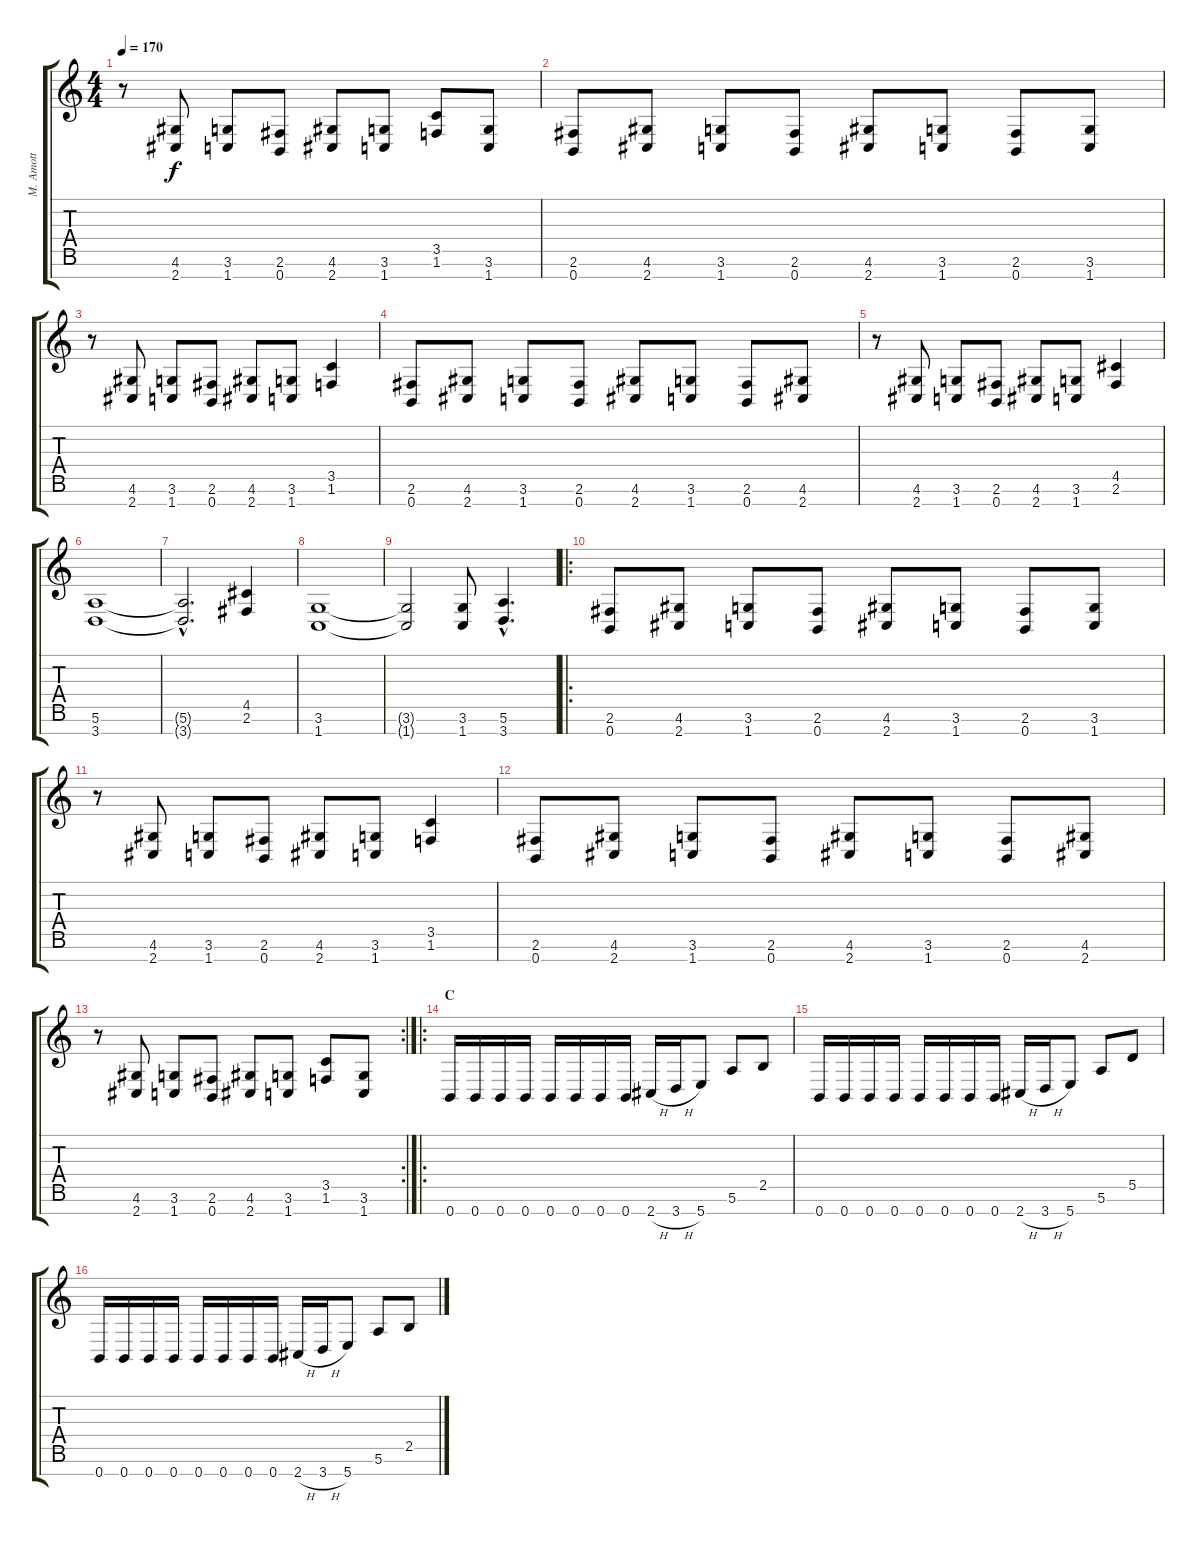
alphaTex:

\track ("M. Amott" "M. Amott") {instrument distortionguitar}
\staff {score tabs}
\tuning (E4 B3 G3 D3 A2 E2 B1) {hide}
\ts (4 4)
\tempo 170
\clef g2
\ks c
r.8{dy f} (4.6 2.7).8 (3.6 1.7).8 (2.6 0.7).8 (4.6 2.7).8 (3.6 1.7).8 (3.5 1.6).8 (3.6 1.7).8 |
(2.6 0.7).8 (4.6 2.7).8 (3.6 1.7).8 (2.6 0.7).8 (4.6 2.7).8 (3.6 1.7).8 (2.6 0.7).8 (3.6 1.7).8 |
r.8 (4.6 2.7).8 (3.6 1.7).8 (2.6 0.7).8 (4.6 2.7).8 (3.6 1.7).8 (3.5 1.6).4 |
(2.6 0.7).8 (4.6 2.7).8 (3.6 1.7).8 (2.6 0.7).8 (4.6 2.7).8 (3.6 1.7).8 (2.6 0.7).8 (4.6 2.7).8 |
r.8 (4.6 2.7).8 (3.6 1.7).8 (2.6 0.7).8 (4.6 2.7).8 (3.6 1.7).8 (4.5 2.6).4 |
(5.6 3.7).1 |
(5.6{hac t} 3.7{hac t}).2{d} (4.5 2.6).4 |
(3.6 1.7).1 |
(3.6{t} 1.7{t}).2 (3.6 1.7).8 (5.6{hac} 3.7{hac}).4{d} |
\ro
(2.6 0.7).8 (4.6 2.7).8 (3.6 1.7).8 (2.6 0.7).8 (4.6 2.7).8 (3.6 1.7).8 (2.6 0.7).8 (3.6 1.7).8 |
r.8 (4.6 2.7).8 (3.6 1.7).8 (2.6 0.7).8 (4.6 2.7).8 (3.6 1.7).8 (3.5 1.6).4 |
(2.6 0.7).8 (4.6 2.7).8 (3.6 1.7).8 (2.6 0.7).8 (4.6 2.7).8 (3.6 1.7).8 (2.6 0.7).8 (4.6 2.7).8 |
\rc 2
r.8 (4.6 2.7).8 (3.6 1.7).8 (2.6 0.7).8 (4.6 2.7).8 (3.6 1.7).8 (3.5 1.6).8 (3.6 1.7).8 |
\ro
\section ("" "C")
0.7.16 0.7.16 0.7.16 0.7.16 0.7.16 0.7.16 0.7.16 0.7.16 2.7{h}.16 3.7{h}.16 5.7.8 5.6.8 2.5.8 |
0.7.16 0.7.16 0.7.16 0.7.16 0.7.16 0.7.16 0.7.16 0.7.16 2.7{h}.16 3.7{h}.16 5.7.8 5.6.8 5.5.8 |
0.7.16 0.7.16 0.7.16 0.7.16 0.7.16 0.7.16 0.7.16 0.7.16 2.7{h}.16 3.7{h}.16 5.7.8 5.6.8 2.5.8
